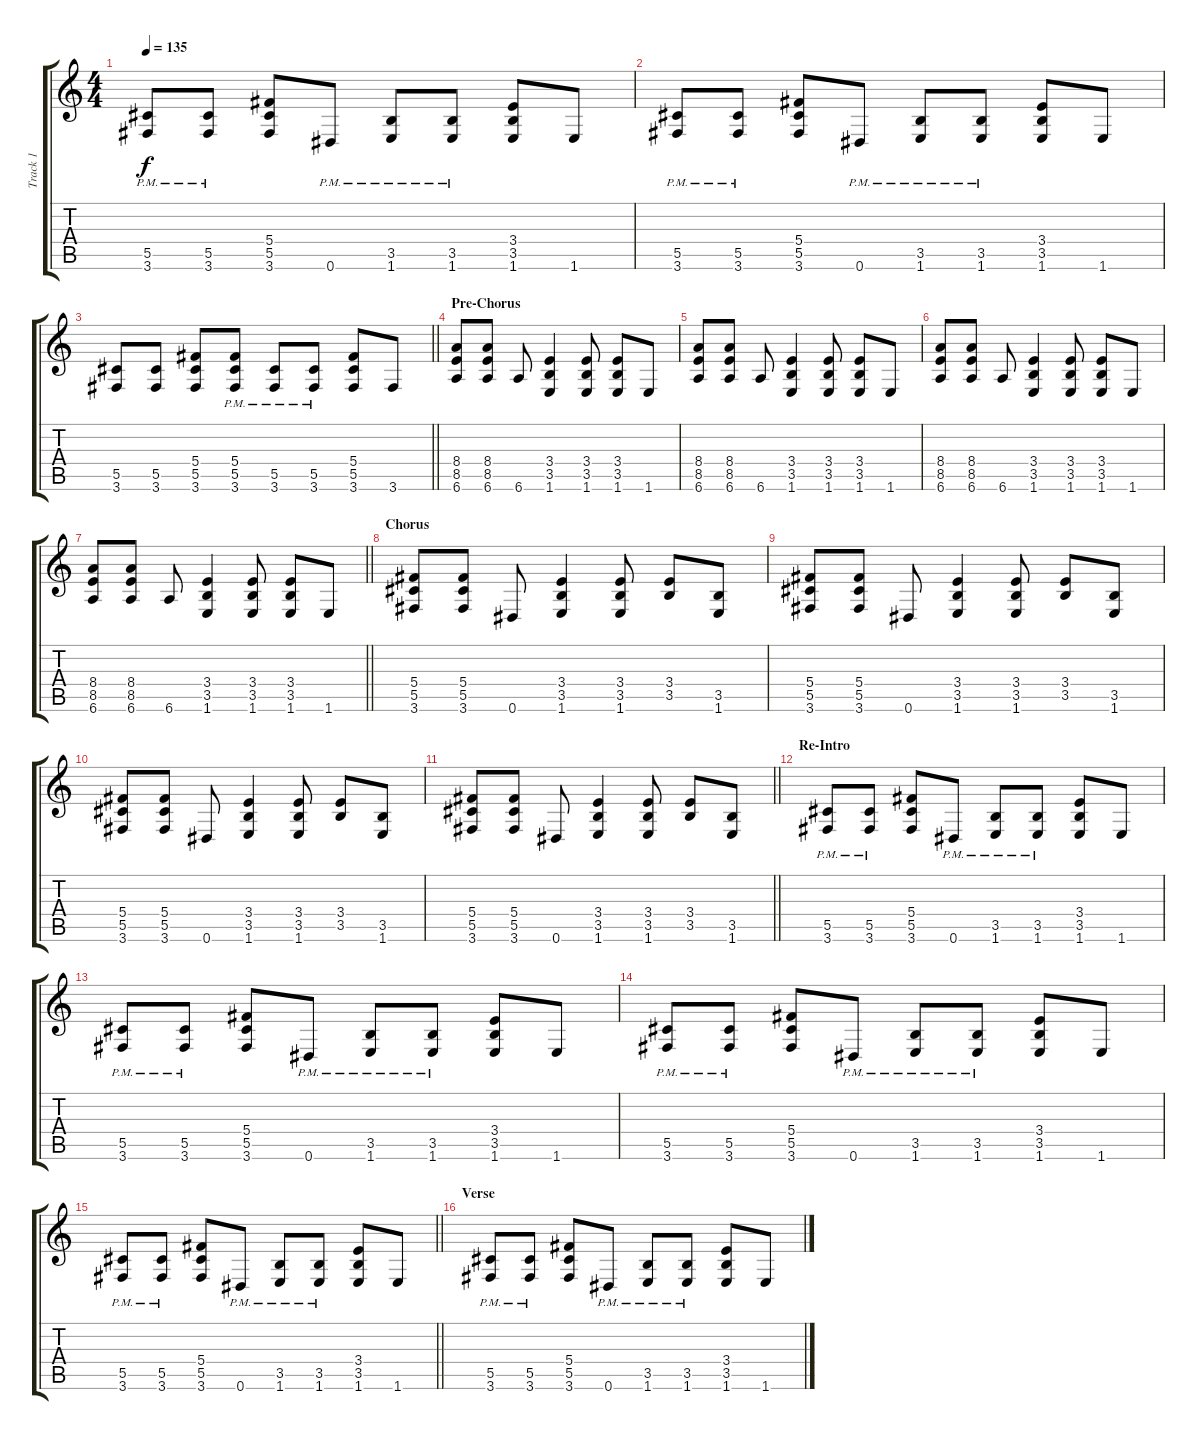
\track ("Track 1" "Track 1") {instrument distortionguitar}
\staff {score tabs}
\tuning (Eb4 Bb3 Gb3 Db3 Ab2 Eb2) {hide}
\ts (4 4)
\tempo 135
\clef g2
\ks c
(5.5{pm} 3.6{pm}).8{dy f} (5.5{pm} 3.6{pm}).8 (5.4 5.5 3.6).8 0.6{pm}.8 (3.5{pm} 1.6{pm}).8 (3.5{pm} 1.6{pm}).8 (3.4 3.5 1.6).8 1.6.8 |
(5.5{pm} 3.6{pm}).8 (5.5{pm} 3.6{pm}).8 (5.4 5.5 3.6).8 0.6{pm}.8 (3.5{pm} 1.6{pm}).8 (3.5{pm} 1.6{pm}).8 (3.4 3.5 1.6).8 1.6.8 |
\barLineRight lightlight
(5.5 3.6).8 (5.5 3.6).8 (5.4 5.5 3.6).8 (5.4 5.5 3.6{pm}).8 (5.5{pm} 3.6{pm}).8 (5.5{pm} 3.6{pm}).8 (5.4 5.5 3.6).8 3.6.8 |
\section ("" "Pre-Chorus")
(8.4 8.5 6.6).8 (8.4 8.5 6.6).8 6.6.8 (3.4 3.5 1.6).4 (3.4 3.5 1.6).8 (3.4 3.5 1.6).8 1.6.8 |
(8.4 8.5 6.6).8 (8.4 8.5 6.6).8 6.6.8 (3.4 3.5 1.6).4 (3.4 3.5 1.6).8 (3.4 3.5 1.6).8 1.6.8 |
(8.4 8.5 6.6).8 (8.4 8.5 6.6).8 6.6.8 (3.4 3.5 1.6).4 (3.4 3.5 1.6).8 (3.4 3.5 1.6).8 1.6.8 |
\barLineRight lightlight
(8.4 8.5 6.6).8 (8.4 8.5 6.6).8 6.6.8 (3.4 3.5 1.6).4 (3.4 3.5 1.6).8 (3.4 3.5 1.6).8 1.6.8 |
\section ("" "Chorus")
(5.4 5.5 3.6).8 (5.4 5.5 3.6).8 0.6.8 (3.4 3.5 1.6).4 (3.4 3.5 1.6).8 (3.4 3.5).8 (3.5 1.6).8 |
(5.4 5.5 3.6).8 (5.4 5.5 3.6).8 0.6.8 (3.4 3.5 1.6).4 (3.4 3.5 1.6).8 (3.4 3.5).8 (3.5 1.6).8 |
(5.4 5.5 3.6).8 (5.4 5.5 3.6).8 0.6.8 (3.4 3.5 1.6).4 (3.4 3.5 1.6).8 (3.4 3.5).8 (3.5 1.6).8 |
\barLineRight lightlight
(5.4 5.5 3.6).8 (5.4 5.5 3.6).8 0.6.8 (3.4 3.5 1.6).4 (3.4 3.5 1.6).8 (3.4 3.5).8 (3.5 1.6).8 |
\section ("" "Re-Intro")
(5.5{pm} 3.6{pm}).8 (5.5{pm} 3.6{pm}).8 (5.4 5.5 3.6).8 0.6{pm}.8 (3.5{pm} 1.6{pm}).8 (3.5{pm} 1.6{pm}).8 (3.4 3.5 1.6).8 1.6.8 |
(5.5{pm} 3.6{pm}).8 (5.5{pm} 3.6{pm}).8 (5.4 5.5 3.6).8 0.6{pm}.8 (3.5{pm} 1.6{pm}).8 (3.5{pm} 1.6{pm}).8 (3.4 3.5 1.6).8 1.6.8 |
(5.5{pm} 3.6{pm}).8 (5.5{pm} 3.6{pm}).8 (5.4 5.5 3.6).8 0.6{pm}.8 (3.5{pm} 1.6{pm}).8 (3.5{pm} 1.6{pm}).8 (3.4 3.5 1.6).8 1.6.8 |
\barLineRight lightlight
(5.5{pm} 3.6{pm}).8 (5.5{pm} 3.6{pm}).8 (5.4 5.5 3.6).8 0.6{pm}.8 (3.5{pm} 1.6{pm}).8 (3.5{pm} 1.6{pm}).8 (3.4 3.5 1.6).8 1.6.8 |
\section ("" "Verse")
(5.5{pm} 3.6{pm}).8 (5.5{pm} 3.6{pm}).8 (5.4 5.5 3.6).8 0.6{pm}.8 (3.5{pm} 1.6{pm}).8 (3.5{pm} 1.6{pm}).8 (3.4 3.5 1.6).8 1.6.8
